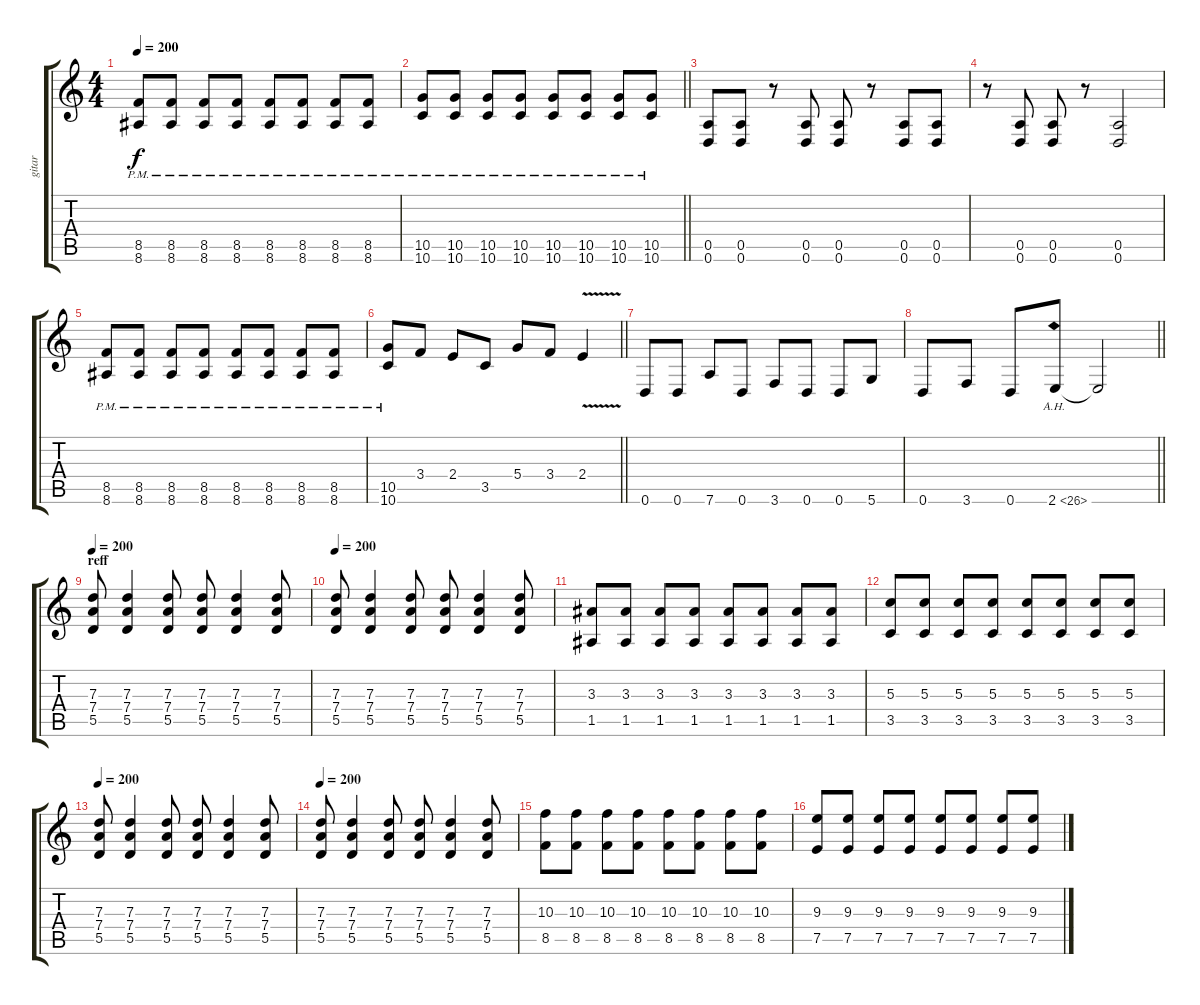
\track ("gitar" "gitar") {instrument distortionguitar}
\staff {score tabs}
\tuning (E4 B3 G3 D3 A2 D2) {hide}
\ts (4 4)
\tempo 200
\clef g2
\ks c
(8.5{pm} 8.6{pm}).8{dy f} (8.5{pm} 8.6{pm}).8 (8.5{pm} 8.6{pm}).8 (8.5{pm} 8.6{pm}).8 (8.5{pm} 8.6{pm}).8 (8.5{pm} 8.6{pm}).8 (8.5{pm} 8.6{pm}).8 (8.5{pm} 8.6{pm}).8 |
\barLineRight lightlight
(10.5{pm} 10.6{pm}).8 (10.5{pm} 10.6{pm}).8 (10.5{pm} 10.6{pm}).8 (10.5{pm} 10.6{pm}).8 (10.5{pm} 10.6{pm}).8 (10.5{pm} 10.6{pm}).8 (10.5{pm} 10.6{pm}).8 (10.5{pm} 10.6{pm}).8 |
(0.5 0.6).8 (0.5 0.6).8 r.8 (0.5 0.6).8 (0.5 0.6).8 r.8 (0.5 0.6).8 (0.5 0.6).8 |
r.8 (0.5 0.6).8 (0.5 0.6).8 r.8 (0.5 0.6).2 |
(8.5{pm} 8.6{pm}).8 (8.5{pm} 8.6{pm}).8 (8.5{pm} 8.6{pm}).8 (8.5{pm} 8.6{pm}).8 (8.5{pm} 8.6{pm}).8 (8.5{pm} 8.6{pm}).8 (8.5{pm} 8.6{pm}).8 (8.5{pm} 8.6{pm}).8 |
\barLineRight lightlight
(10.5{pm} 10.6{pm}).8 3.4.8 2.4.8 3.5.8 5.4.8 3.4.8 2.4{v}.4 |
\section ("" "")
0.6.8 0.6.8 7.6.8 0.6.8 3.6.8 0.6.8 0.6.8 5.6.8 |
\barLineRight lightlight
0.6.8 3.6.8 0.6.8 2.6{ah 24}.8 2.6{t}.2 |
\section ("" "reff")
\tempo 200
(7.3 7.4 5.5).8 (7.3 7.4 5.5).4 (7.3 7.4 5.5).8 (7.3 7.4 5.5).8 (7.3 7.4 5.5).4 (7.3 7.4 5.5).8 |
\tempo 200
(7.3 7.4 5.5).8 (7.3 7.4 5.5).4 (7.3 7.4 5.5).8 (7.3 7.4 5.5).8 (7.3 7.4 5.5).4 (7.3 7.4 5.5).8 |
(3.3 1.5).8 (3.3 1.5).8 (3.3 1.5).8 (3.3 1.5).8 (3.3 1.5).8 (3.3 1.5).8 (3.3 1.5).8 (3.3 1.5).8 |
(5.3 3.5).8 (5.3 3.5).8 (5.3 3.5).8 (5.3 3.5).8 (5.3 3.5).8 (5.3 3.5).8 (5.3 3.5).8 (5.3 3.5).8 |
\tempo 200
(7.3 7.4 5.5).8 (7.3 7.4 5.5).4 (7.3 7.4 5.5).8 (7.3 7.4 5.5).8 (7.3 7.4 5.5).4 (7.3 7.4 5.5).8 |
\tempo 200
(7.3 7.4 5.5).8 (7.3 7.4 5.5).4 (7.3 7.4 5.5).8 (7.3 7.4 5.5).8 (7.3 7.4 5.5).4 (7.3 7.4 5.5).8 |
(10.3 8.5).8 (10.3 8.5).8 (10.3 8.5).8 (10.3 8.5).8 (10.3 8.5).8 (10.3 8.5).8 (10.3 8.5).8 (10.3 8.5).8 |
(9.3 7.5).8 (9.3 7.5).8 (9.3 7.5).8 (9.3 7.5).8 (9.3 7.5).8 (9.3 7.5).8 (9.3 7.5).8 (9.3 7.5).8
